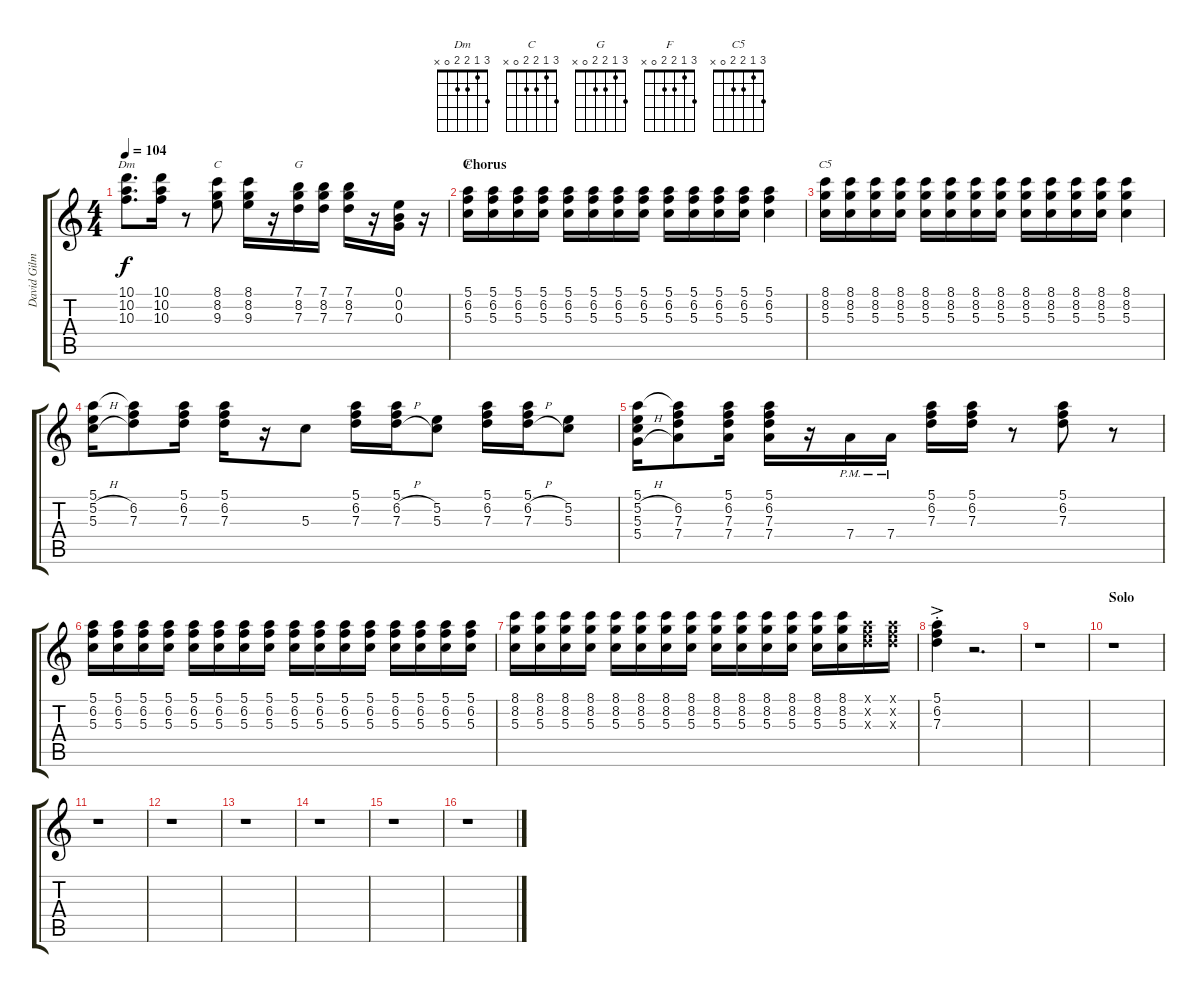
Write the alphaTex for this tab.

\track ("David Gilmour | Fender Stratocaster #00" "David Gilm") {instrument electricguitarclean}
\staff {score tabs}
\tuning (E4 B3 G3 D3 A2 E2) {hide}
\chord ("Dm" 3 1 2 2 0 x)
\chord ("C" 3 1 2 2 0 x)
\chord ("G" 3 1 2 2 0 x)
\chord ("F" 3 1 2 2 0 x)
\chord ("C5" 3 1 2 2 0 x)
\ts (4 4)
\tempo 104
\clef g2
\ks c
(10.1 10.2 10.3).8{d ch "Dm" dy f} (10.1 10.2 10.3).16 r.8 (8.1 8.2 9.3).8{ch "C"} (8.1 8.2 9.3).16 r.16 (7.1 8.2 7.3).16{ch "G"} (7.1 8.2 7.3).16 (7.1 8.2 7.3).16 r.16 (0.1 0.2 0.3).16 r.16 |
\section ("" "Chorus")
(5.1 6.2 5.3).16{ch "F"} (5.1 6.2 5.3).16 (5.1 6.2 5.3).16 (5.1 6.2 5.3).16 (5.1 6.2 5.3).16 (5.1 6.2 5.3).16 (5.1 6.2 5.3).16 (5.1 6.2 5.3).16 (5.1 6.2 5.3).16 (5.1 6.2 5.3).16 (5.1 6.2 5.3).16 (5.1 6.2 5.3).16 (5.1 6.2 5.3).4 |
(8.1 8.2 5.3).16{ch "C5"} (8.1 8.2 5.3).16 (8.1 8.2 5.3).16 (8.1 8.2 5.3).16 (8.1 8.2 5.3).16 (8.1 8.2 5.3).16 (8.1 8.2 5.3).16 (8.1 8.2 5.3).16 (8.1 8.2 5.3).16 (8.1 8.2 5.3).16 (8.1 8.2 5.3).16 (8.1 8.2 5.3).16 (8.1 8.2 5.3).4 |
(5.1 5.2{h} 5.3{h}).16 (5.1{t} 6.2 7.3).8 (5.1 6.2 7.3).16 (5.1 6.2 7.3).16 r.16 5.3.8 (5.1 6.2 7.3).16 (5.1 6.2{h} 7.3{h}).16 (5.2 5.3).8 (5.1 6.2 7.3).16 (5.1 6.2{h} 7.3{h}).16 (5.2 5.3).8 |
(5.1 5.2{h} 5.3{h} 5.4{h}).16 (5.1{t} 6.2 7.3 7.4).8 (5.1 6.2 7.3 7.4).16 (5.1 6.2 7.3 7.4).16 r.16 7.4{pm}.16 7.4{pm}.16 (5.1 6.2 7.3).16 (5.1 6.2 7.3).16 r.8 (5.1 6.2 7.3).8 r.8 |
(5.1 6.2 5.3).16 (5.1 6.2 5.3).16 (5.1 6.2 5.3).16 (5.1 6.2 5.3).16 (5.1 6.2 5.3).16 (5.1 6.2 5.3).16 (5.1 6.2 5.3).16 (5.1 6.2 5.3).16 (5.1 6.2 5.3).16 (5.1 6.2 5.3).16 (5.1 6.2 5.3).16 (5.1 6.2 5.3).16 (5.1 6.2 5.3).16 (5.1 6.2 5.3).16 (5.1 6.2 5.3).16 (5.1 6.2 5.3).16 |
(8.1 8.2 5.3).16 (8.1 8.2 5.3).16 (8.1 8.2 5.3).16 (8.1 8.2 5.3).16 (8.1 8.2 5.3).16 (8.1 8.2 5.3).16 (8.1 8.2 5.3).16 (8.1 8.2 5.3).16 (8.1 8.2 5.3).16 (8.1 8.2 5.3).16 (8.1 8.2 5.3).16 (8.1 8.2 5.3).16 (8.1 8.2 5.3).16 (8.1 8.2 5.3).16 (5.1{x} 6.2{x} 7.3{x}).16 (5.1{x} 6.2{x} 7.3{x}).16 |
(5.1{ac st} 6.2{ac st} 7.3{ac st}).4 r.2{d} |
r.1 |
\section ("" "Solo")
r.1 |
r.1 |
r.1 |
r.1 |
r.1 |
r.1 |
r.1
